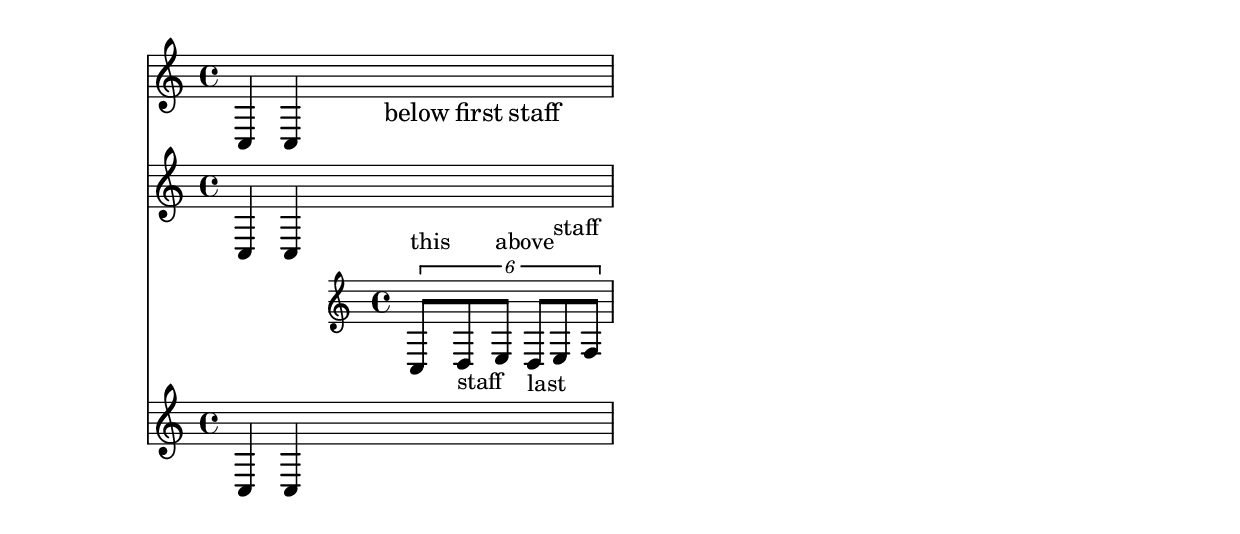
\header {
  texidoc = "Newly created contexts can be inserted
anywhere in the vertical alignment. "
}

\version "2.7.32"

\paper {
  ragged-right = ##t
}

\relative <<
  \context Staff = "1" { c4 c s2 }
  \context Staff = "2" { c4  c s2 }
  \context Staff = "3" { c4  c s2 }
  { \skip 2
    <<
      \lyrics {
	\set alignBelowContext = #"1"
	below8 first staff
      }
      \new Staff {
	\set Staff.alignAboveContext = #"3"
	\times 4/6 {
	  \override TextScript #'padding = #3
	  c8^"this" d_"staff" e^"above" d_"last" e^"staff" f
	}
      }
    >> }
>>
